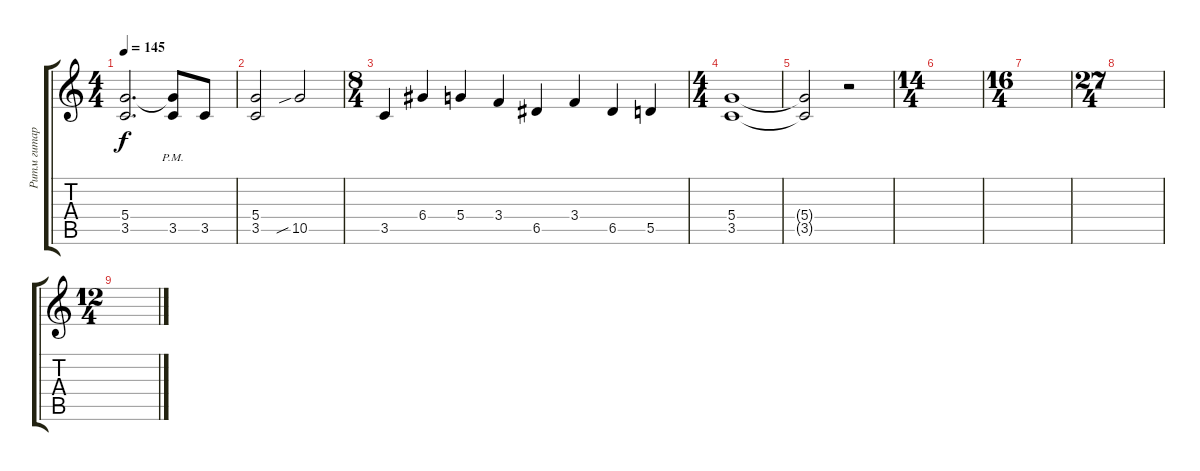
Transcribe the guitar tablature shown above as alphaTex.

\track ("Ритм гитара" "Ритм гитар") {instrument distortionguitar}
\staff {score tabs}
\tuning (E4 B3 G3 D3 A2 E2) {hide}
\ts (4 4)
\tempo 145
\clef g2
\ks c
(5.4 3.5).2{d dy f} (5.4{t} 3.5{pm}).8 3.5.8 |
(5.4 3.5).2 10.5{sib}.2 |
\ts (8 4)
3.5.4 6.4.4 5.4.4 3.4.4 6.5.4 3.4.4 6.5.4 5.5.4 |
\ts (4 4)
(5.4 3.5).1 |
(5.4{t} 3.5{t}).2 r.2 |
\ts (14 4)
|
\ts (16 4)
|
\ts (27 4)
|
\ts (12 4)
